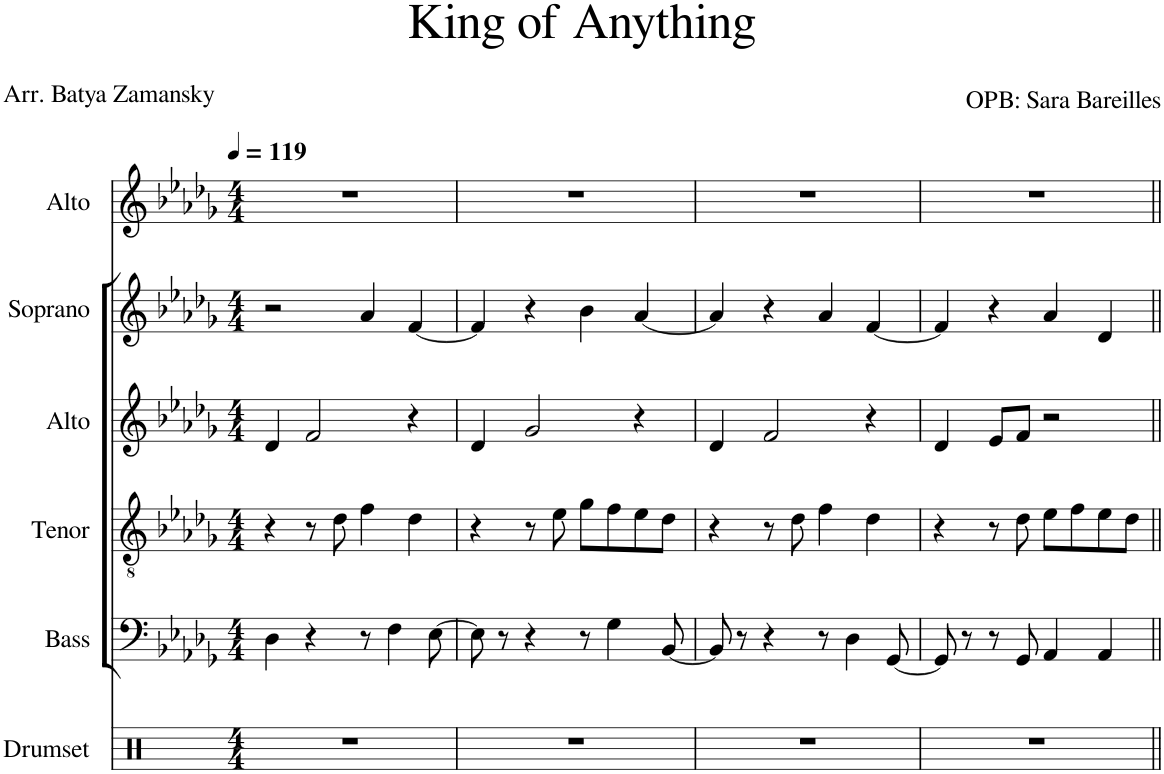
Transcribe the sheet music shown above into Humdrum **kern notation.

**kern	**kern	**kern	**kern	**kern	**kern
*part6	*part5	*part4	*part3	*part2	*part1
*staff6	*staff5	*staff4	*staff3	*staff2	*staff1
*I"Drumset	*I"Bass	*I"Tenor	*I"Alto	*I"Soprano	*I"Alto
*I'Drs.	*I'B.	*I'T.	*I'A.	*I'S.	*I'A.
*clefX	*clefF4	*clefGv2	*clefG2	*clefG2	*clefG2
*k[]	*k[b-e-a-d-g-]	*k[b-e-a-d-g-]	*k[b-e-a-d-g-]	*k[b-e-a-d-g-]	*k[b-e-a-d-g-]
*M4/4	*M4/4	*M4/4	*M4/4	*M4/4	*M4/4
*MM119	*MM119	*MM119	*MM119	*MM119	*MM119
=1	=1	=1	=1	=1	=1
1r	4D-\	4r	4d-/	2r	1r
.	4r	8r	2f/	.	.
.	.	8d-\	.	.	.
.	8r	4f\	.	4a-/	.
.	4F\	.	.	.	.
.	.	4d-\	4r	[4f/	.
.	[8E-\	.	.	.	.
=2	=2	=2	=2	=2	=2
1r	8E-\]	4r	4d-/	4f/]	1r
.	8r	.	.	.	.
.	4r	8r	2g-/	4r	.
.	.	8e-\	.	.	.
.	8r	8g-\L	.	4b-\	.
.	4G-\	8f\	.	.	.
.	.	8e-\	4r	[4a-/	.
.	[8BB-/	8d-\J	.	.	.
=3	=3	=3	=3	=3	=3
1r	8BB-/]	4r	4d-/	4a-/]	1r
.	8r	.	.	.	.
.	4r	8r	2f/	4r	.
.	.	8d-\	.	.	.
.	8r	4f\	.	4a-/	.
.	4D-\	.	.	.	.
.	.	4d-\	4r	[4f/	.
.	[8GG-/	.	.	.	.
=4	=4	=4	=4	=4	=4
1r	8GG-/]	4r	4d-/	4f/]	1r
.	8r	.	.	.	.
.	8r	8r	8e-/L	4r	.
.	8GG-/	8d-\	8f/J	.	.
.	4AA-/	8e-\L	2r	4a-/	.
.	.	8f\	.	.	.
.	4AA-/	8e-\	.	4d-/	.
.	.	8d-\J	.	.	.
=||	=||	=||	=||	=||	=||
*-	*-	*-	*-	*-	*-
